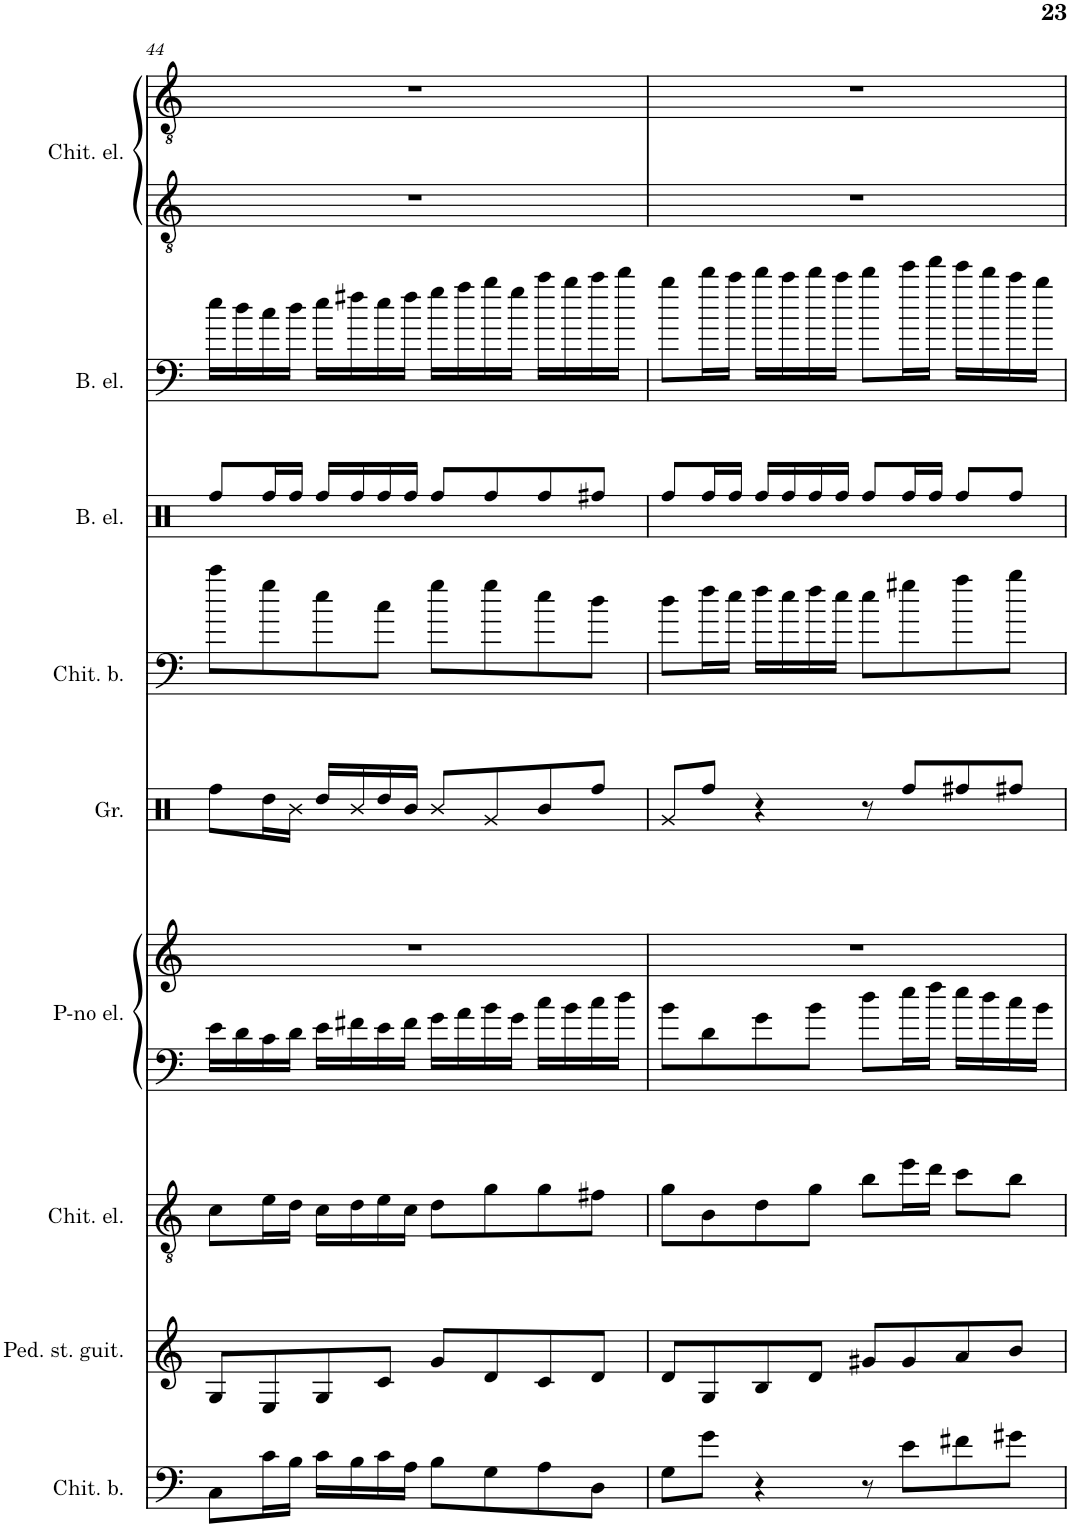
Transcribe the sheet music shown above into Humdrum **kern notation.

**kern	**kern	**kern	**kern	**kern	**kern	**kern	**kern	**kern	**kern	**kern
*part9	*part8	*part7	*part6	*part6	*part5	*part4	*part3	*part2	*part1	*part1
*staff11	*staff10	*staff9	*staff8	*staff7	*staff6	*staff5	*staff4	*staff3	*staff2	*staff1
*I"Chitarra basso	*I"Pedal steel guitar	*I"Chitarra elettrica	*I"Piano elettrico	*	*I"Grancassa	*I"Chitarra basso	*I"Basso elettrico 5 corde	*I"Basso elettrico 5 corde	*I"Chitarra elettrica	*
*I'Chit. b.	*I'Ped. st. guit.	*I'Chit. el.	*I'P-no el.	*	*I'Gr.	*I'Chit. b.	*I'B. el.	*I'B. el.	*I'Chit. el.	*
!!LO:PB:g=z
*clefF4	*clefG2	*clefGv2	*clefF4	*clefG2	*clefX	*clefF4	*clefX	*clefF4	*clefGv2	*clefGv2
*Trd7c12	*	*	*	*	*	*Trd7c12	*Trd7c12	*Trd7c12	*	*
*k[]	*k[]	*k[]	*k[]	*k[]	*k[]	*k[]	*k[]	*k[]	*k[]	*k[]
*M4/4	*M4/4	*M4/4	*M4/4	*M4/4	*M4/4	*M4/4	*M4/4	*M4/4	*M4/4	*M4/4
=44	=44	=44	=44	=44	=44	=44	=44	=44	=44	=44
8C\L	8G/L	8c\L	16e\LL	1r	8Rff\L	8ccc\L	8Rff/L	16ee\LL	1r	1r
.	.	.	16d\	.	.	.	.	16dd\	.	.
16c\L	8E/	16e\L	16c\	.	16Rdd\L	8gg\	16Rff/L	16cc\	.	.
16B\JJ	.	16d\JJ	16d\JJ	.	16R\JJ	.	16Rff/JJ	16dd\JJ	.	.
16c\LL	8G/	16c\LL	16e\LL	.	16Rdd/LL	8ee\	16Rff/LL	16ee\LL	.	.
16B\	.	16d\	16f#X\	.	16R/	.	16Rff/	16ff#X\	.	.
16c\	8c/J	16e\	16e\	.	16Rdd/	8cc\J	16Rff/	16ee\	.	.
16A\JJ	.	16c\JJ	16f#\JJ	.	16R/JJ	.	16Rff/JJ	16ff#\JJ	.	.
8B\L	8g/L	8d\L	16g\LL	.	8R/L	8gg\L	8Rff/L	16gg\LL	.	.
.	.	.	16a\	.	.	.	.	16aa\	.	.
8G\	8d/	8g\	16b\	.	8Rg/	8gg\	8Rff/	16bb\	.	.
.	.	.	16g\JJ	.	.	.	.	16gg\JJ	.	.
8A\	8c/	8g\	16cc\LL	.	8R/	8ee\	8Rff/	16ccc\LL	.	.
.	.	.	16b\	.	.	.	.	16bb\	.	.
8D\J	8d/J	8f#X\J	16cc\	.	8Rff/J	8dd\J	8Rff/J	16ccc\	.	.
.	.	.	16dd\JJ	.	.	.	.	16ddd\JJ	.	.
=45	=45	=45	=45	=45	=45	=45	=45	=45	=45	=45
8G\L	8d/L	8g\L	8b\L	1r	8Rg/L	8dd\L	8Rff/L	8bb\L	1r	1r
8g\J	8G/	8B\	8d\	.	8Rff/J	16ff\L	16Rff/L	16ddd\L	.	.
.	.	.	.	.	.	16ee\JJ	16Rff/JJ	16ccc\JJ	.	.
4r	8B/	8d\	8g\	.	4r	16ff\LL	16Rff/LL	16ddd\LL	.	.
.	.	.	.	.	.	16ee\	16Rff/	16ccc\	.	.
.	8d/J	8g\J	8b\J	.	.	16ff\	16Rff/	16ddd\	.	.
.	.	.	.	.	.	16ee\JJ	16Rff/JJ	16ccc\JJ	.	.
8r	8g#X/L	8b\L	8dd\L	.	8r	8ee\L	8Rff/L	8ddd\L	.	.
8e\L	8g#/	16ee\L	16ee\L	.	8Rff/L	8gg#X\	16Rff/L	16eee\L	.	.
.	.	16dd\JJ	16ff\JJ	.	.	.	16Rff/JJ	16fff\JJ	.	.
8f#X\	8a/	8cc\L	16ee\LL	.	8Rff/	8aa\	8Rff/L	16eee\LL	.	.
.	.	.	16dd\	.	.	.	.	16ddd\	.	.
8g#X\J	8b/J	8b\J	16cc\	.	8Rff/J	8bb\J	8Rff/J	16ccc\	.	.
.	.	.	16b\JJ	.	.	.	.	16bb\JJ	.	.
=	=	=	=	=	=	=	=	=	=	=
*-	*-	*-	*-	*-	*-	*-	*-	*-	*-	*-
